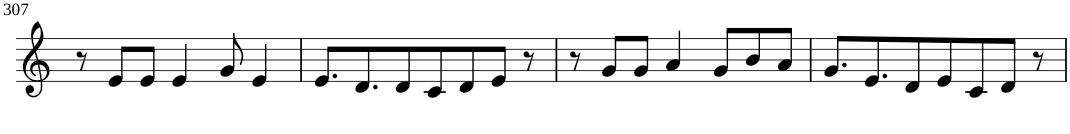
**kern
*part1
*staff1
*I"Violin
!!LO:PB:g=z
*clefG2
*k[]
*C:
*M8/8
=307
8r
8e/L
8e/J
4e/
8g/
4e/
=308
8.e/L
8.d/
8d/
8c/
8d/
8e/J
8r
=309
8r
8g/L
8g/J
4a/
8g/L
8b/
8a/J
=310
8.g/L
8.e/
8d/
8e/
8c/
8d/J
8r
=
*-
